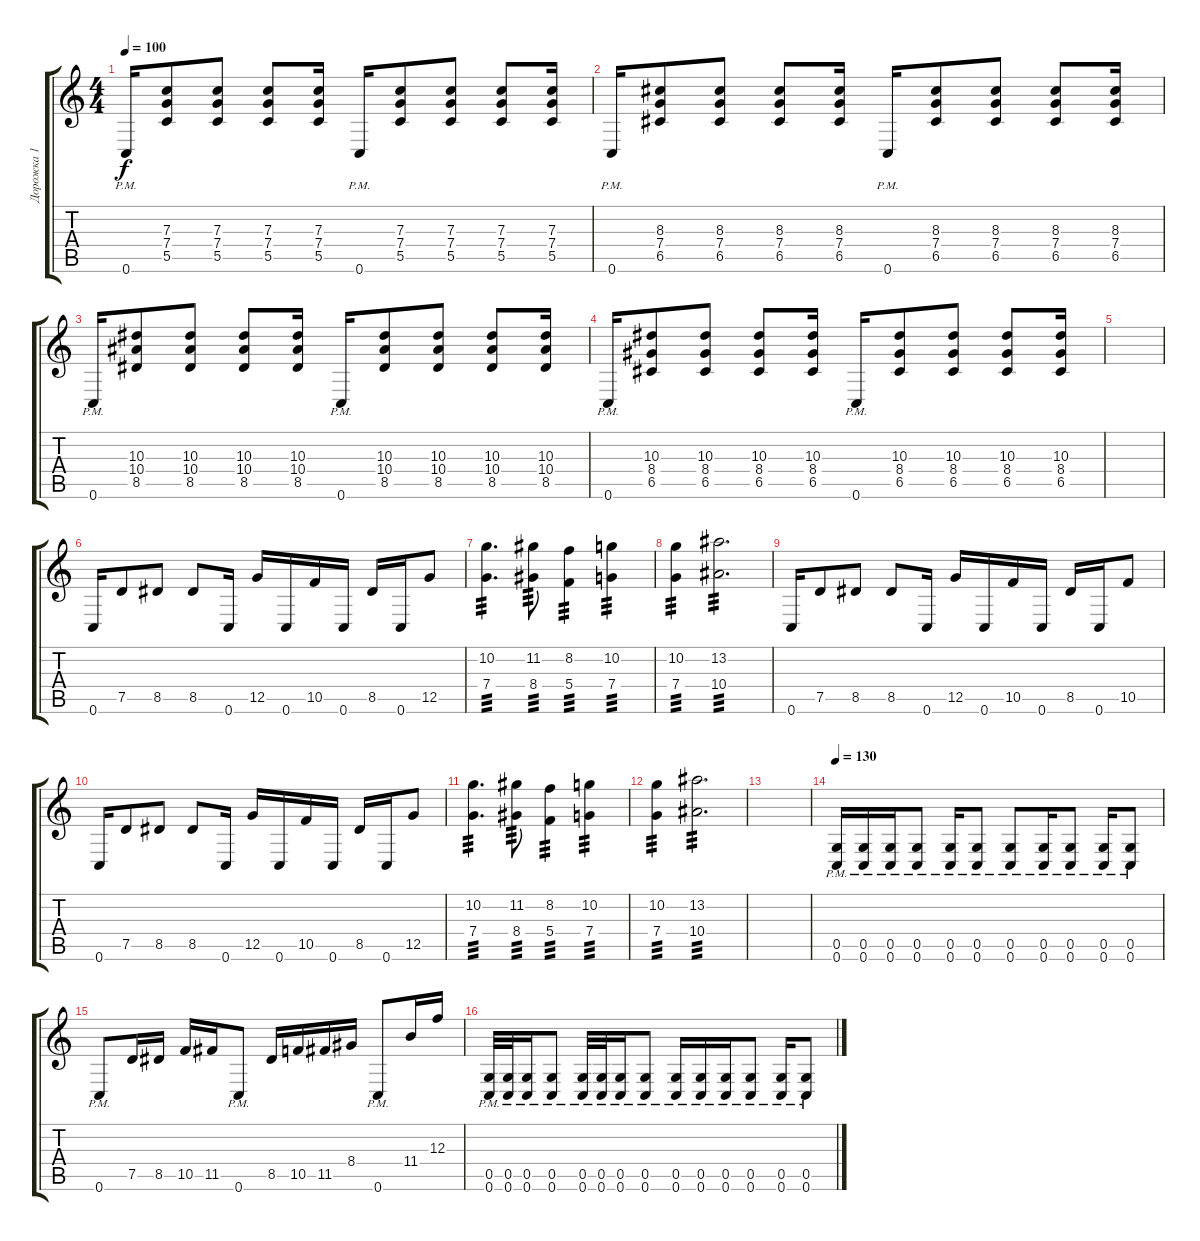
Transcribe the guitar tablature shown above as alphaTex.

\track ("Дорожка 1" "Дорожка 1") {instrument distortionguitar}
\staff {score tabs}
\tuning (D4 A3 F3 C3 G2 C2) {hide}
\ts (4 4)
\tempo 100
\clef g2
\ks c
0.6{pm}.16{dy f} (7.3 7.4 5.5).8 (7.3 7.4 5.5).8 (7.3 7.4 5.5).8 (7.3 7.4 5.5).16 0.6{pm}.16 (7.3 7.4 5.5).8 (7.3 7.4 5.5).8 (7.3 7.4 5.5).8 (7.3 7.4 5.5).16 |
0.6{pm}.16 (8.3 7.4 6.5).8 (8.3 7.4 6.5).8 (8.3 7.4 6.5).8 (8.3 7.4 6.5).16 0.6{pm}.16 (8.3 7.4 6.5).8 (8.3 7.4 6.5).8 (8.3 7.4 6.5).8 (8.3 7.4 6.5).16 |
0.6{pm}.16 (10.3 10.4 8.5).8 (10.3 10.4 8.5).8 (10.3 10.4 8.5).8 (10.3 10.4 8.5).16 0.6{pm}.16 (10.3 10.4 8.5).8 (10.3 10.4 8.5).8 (10.3 10.4 8.5).8 (10.3 10.4 8.5).16 |
0.6{pm}.16 (10.3 8.4 6.5).8 (10.3 8.4 6.5).8 (10.3 8.4 6.5).8 (10.3 8.4 6.5).16 0.6{pm}.16 (10.3 8.4 6.5).8 (10.3 8.4 6.5).8 (10.3 8.4 6.5).8 (10.3 8.4 6.5).16 |
|
0.6.16 7.5.8 8.5.8 8.5.8 0.6.16 12.5.16 0.6.16 10.5.16 0.6.16 8.5.16 0.6.16 12.5.8 |
(10.2 7.4).4{d tp 3} (11.2 8.4).8{tp 3} (8.2 5.4).4{tp 3} (10.2 7.4).4{tp 3} |
(10.2 7.4).4{tp 3} (13.2 10.4).2{d tp 3} |
0.6.16 7.5.8 8.5.8 8.5.8 0.6.16 12.5.16 0.6.16 10.5.16 0.6.16 8.5.16 0.6.16 10.5.8 |
0.6.16 7.5.8 8.5.8 8.5.8 0.6.16 12.5.16 0.6.16 10.5.16 0.6.16 8.5.16 0.6.16 12.5.8 |
(10.2 7.4).4{d tp 3} (11.2 8.4).8{tp 3} (8.2 5.4).4{tp 3} (10.2 7.4).4{tp 3} |
(10.2 7.4).4{tp 3} (13.2 10.4).2{d tp 3} |
|
\tempo 130
(0.5{pm} 0.6{pm}).16 (0.5{pm} 0.6{pm}).16 (0.5{pm} 0.6{pm}).16 (0.5{pm} 0.6{pm}).8 (0.5{pm} 0.6{pm}).16 (0.5{pm} 0.6{pm}).8 (0.5{pm} 0.6{pm}).8 (0.5{pm} 0.6{pm}).16 (0.5{pm} 0.6{pm}).8 (0.5{pm} 0.6{pm}).16 (0.5{pm} 0.6{pm}).8 |
0.6{pm}.8 7.5.16 8.5.16 10.5.16 11.5.16 0.6{pm}.8 8.5.16 10.5.16 11.5.16 8.4.16 0.6{pm}.8 11.4.16 12.3.16 |
(0.5{pm} 0.6{pm}).32 (0.5{pm} 0.6{pm}).32 (0.5{pm} 0.6{pm}).16 (0.5{pm} 0.6{pm}).8 (0.5{pm} 0.6{pm}).32 (0.5{pm} 0.6{pm}).32 (0.5{pm} 0.6{pm}).16 (0.5{pm} 0.6{pm}).8 (0.5{pm} 0.6{pm}).16 (0.5{pm} 0.6{pm}).16 (0.5{pm} 0.6{pm}).16 (0.5{pm} 0.6{pm}).8 (0.5{pm} 0.6{pm}).16 (0.5{pm} 0.6{pm}).8
